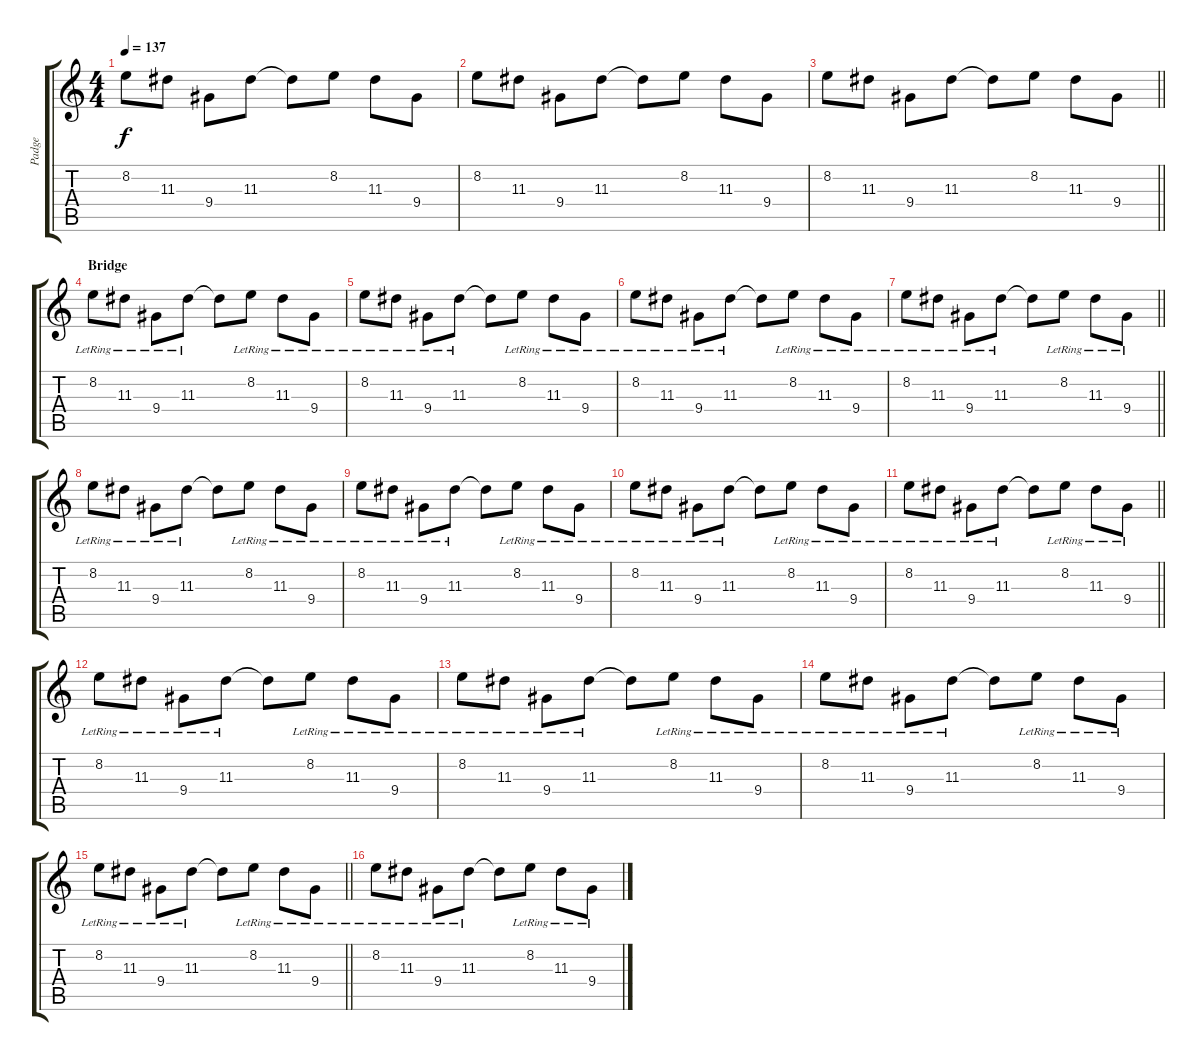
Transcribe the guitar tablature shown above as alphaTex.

\track ("Padge" "Padge") {instrument distortionguitar}
\staff {score tabs}
\tuning (Db4 Ab3 E3 B2 Gb2 B1) {hide}
\ts (4 4)
\tempo 137
\clef g2
\ks c
8.2.8{dy f} 11.3.8 9.4.8 11.3.8 11.3{t}.8 8.2.8 11.3.8 9.4.8 |
8.2.8 11.3.8 9.4.8 11.3.8 11.3{t}.8 8.2.8 11.3.8 9.4.8 |
\barLineRight lightlight
8.2.8 11.3.8 9.4.8 11.3.8 11.3{t}.8 8.2.8 11.3.8 9.4.8 |
\section ("" "Bridge")
8.2{lr}.8 11.3{lr}.8 9.4{lr}.8 11.3{lr}.8 11.3{t}.8 8.2{lr}.8 11.3{lr}.8 9.4{lr}.8 |
8.2{lr}.8 11.3{lr}.8 9.4{lr}.8 11.3{lr}.8 11.3{t}.8 8.2{lr}.8 11.3{lr}.8 9.4{lr}.8 |
8.2{lr}.8 11.3{lr}.8 9.4{lr}.8 11.3{lr}.8 11.3{t}.8 8.2{lr}.8 11.3{lr}.8 9.4{lr}.8 |
\barLineRight lightlight
8.2{lr}.8 11.3{lr}.8 9.4{lr}.8 11.3{lr}.8 11.3{t}.8 8.2{lr}.8 11.3{lr}.8 9.4{lr}.8 |
8.2{lr}.8 11.3{lr}.8 9.4{lr}.8 11.3{lr}.8 11.3{t}.8 8.2{lr}.8 11.3{lr}.8 9.4{lr}.8 |
8.2{lr}.8 11.3{lr}.8 9.4{lr}.8 11.3{lr}.8 11.3{t}.8 8.2{lr}.8 11.3{lr}.8 9.4{lr}.8 |
8.2{lr}.8 11.3{lr}.8 9.4{lr}.8 11.3{lr}.8 11.3{t}.8 8.2{lr}.8 11.3{lr}.8 9.4{lr}.8 |
\barLineRight lightlight
8.2{lr}.8 11.3{lr}.8 9.4{lr}.8 11.3{lr}.8 11.3{t}.8 8.2{lr}.8 11.3{lr}.8 9.4{lr}.8 |
8.2{lr}.8 11.3{lr}.8 9.4{lr}.8 11.3{lr}.8 11.3{t}.8 8.2{lr}.8 11.3{lr}.8 9.4{lr}.8 |
8.2{lr}.8 11.3{lr}.8 9.4{lr}.8 11.3{lr}.8 11.3{t}.8 8.2{lr}.8 11.3{lr}.8 9.4{lr}.8 |
8.2{lr}.8 11.3{lr}.8 9.4{lr}.8 11.3{lr}.8 11.3{t}.8 8.2{lr}.8 11.3{lr}.8 9.4{lr}.8 |
\barLineRight lightlight
8.2{lr}.8 11.3{lr}.8 9.4{lr}.8 11.3{lr}.8 11.3{t}.8 8.2{lr}.8 11.3{lr}.8 9.4{lr}.8 |
8.2{lr}.8 11.3{lr}.8 9.4{lr}.8 11.3{lr}.8 11.3{t}.8 8.2{lr}.8 11.3{lr}.8 9.4{lr}.8
